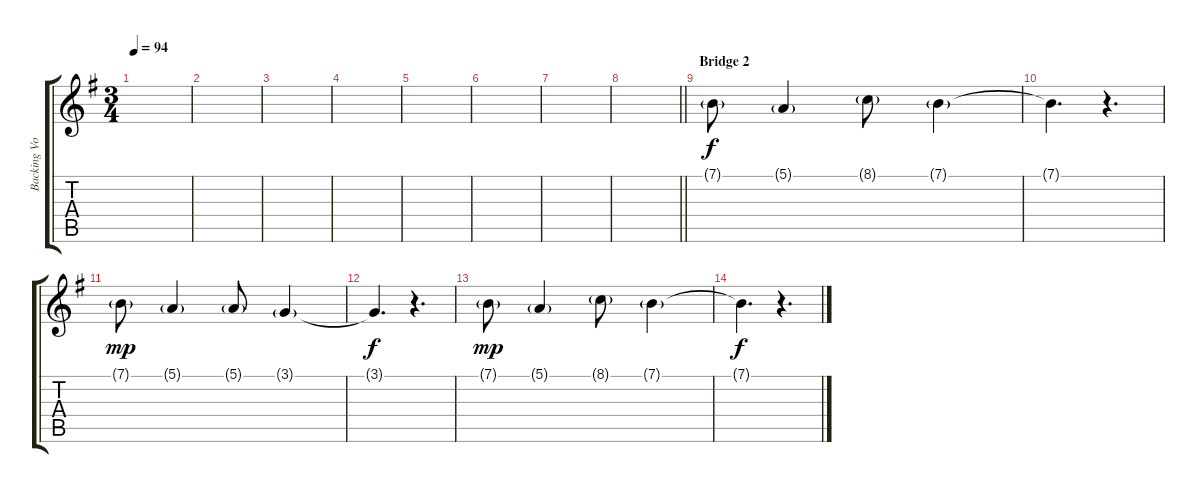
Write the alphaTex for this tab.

\track ("Backing Vocals" "Backing Vo") {mute instrument oboe}
\staff {score tabs}
\tuning (E4 B3 G3 D3 A2 E2) {hide}
\ts (3 4)
\tempo 94
\clef g2
\ks g
|
|
|
|
|
|
|
\barLineRight lightlight
|
\section ("" "Bridge 2")
7.1{g}.8 5.1{g}.4 8.1{g}.8 7.1{g}.4 |
7.1{t}.4{d dy f} r.4{d} |
7.1{g}.8{dy mp} 5.1{g}.4 5.1{g}.8 3.1{g}.4 |
3.1{t}.4{d dy f} r.4{d} |
7.1{g}.8{dy mp} 5.1{g}.4 8.1{g}.8 7.1{g}.4 |
7.1{t}.4{d dy f} r.4{d}
